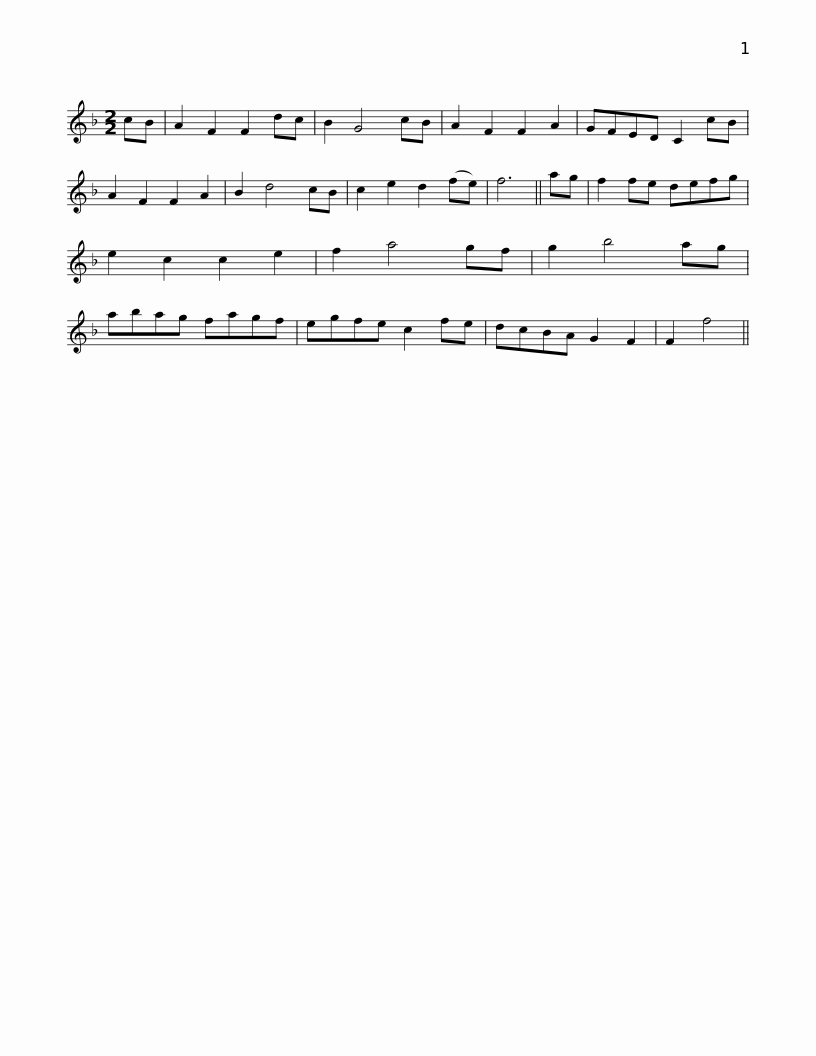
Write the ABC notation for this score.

X:1
L:1/8
M:2/2
I:linebreak $
K:F
V:1 treble
V:1
 cB | A2 F2 F2 dc | B2 G4 cB | A2 F2 F2 A2 | GFED C2 cB | %5
 A2 F2 F2 A2 | B2 d4 cB | c2 e2 d2 (fe) | f6 || ag |$ %10
 f2 fe defg | e2 c2 c2 e2 | f2 a4 gf | g2 b4 ag | abag fagf | %15
 egfe c2 fe | dcBA G2 F2 |$ F2 f4 || %18
